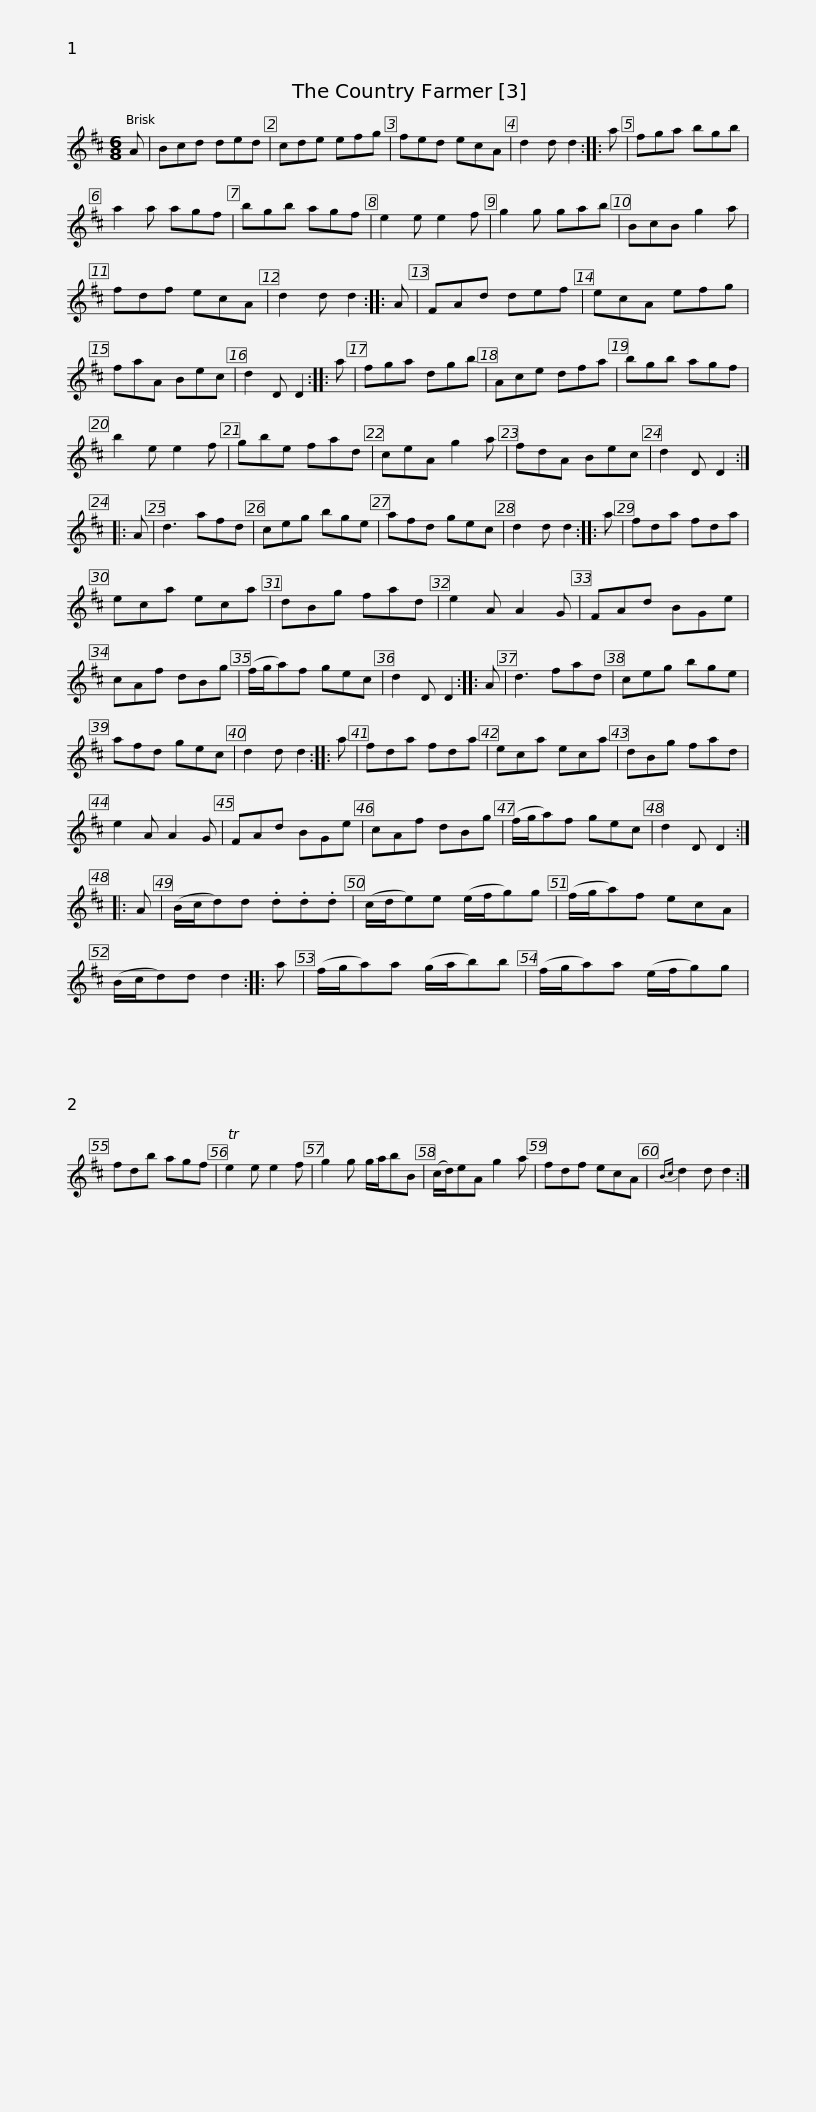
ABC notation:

X:1
L:1/8
M:6/8
I:linebreak $
K:D
V:1 treble
V:1
 A | Bcd ded | cde efg | fed ecA | d2 d d2 :: %5
 a | fga bgb | a2 a agf |$ bgb agf | e2 e e2 f | %10
 g2 g gab | BcB g2 a | fdf ecA | d2 d d2 :: A | %15
 FAd def |$ ecA efg | faA Bec | d2 D D2 :: a | %20
 fga dgb | Ace dfa | bgb agf | b2 e e2 f |$ gbe fad | %25
 ceA g2 a | fdA Bec | d2 D D2 :: A | d3 afd | %30
 ceg bge | afd gec | d2 d d2 ::$ a | fda fda | %35
 eca eca | dBg fad | e2 A A2 G | FAd BGe | cAf dBg | %40
 (f/g/a)f gec |$ d2 D D2 :: A | d3 fad | ceg bge | %45
 afd gec | d2 d d2 :: a | fda fda | eca eca |$ %50
 dBg fad | e2 A A2 G | FAd BGe | cAf dBg | (f/g/a)f gec | %55
 d2 D D2 :: A | (B/c/d)d .d.d.d |$ (c/d/e)e (e/f/g)g | (f/g/a)f ecA | %60
 (B/c/d)d d2 :: a | (f/g/a)a (g/a/b)b | (f/g/a)a (e/f/g)g |$ fdb agf | %65
 Te2 e e2 f | g2 g g/a/bB | (c/d/)eA g2 a | fdf ecA |{Bc} d2 d d2 :| %70
